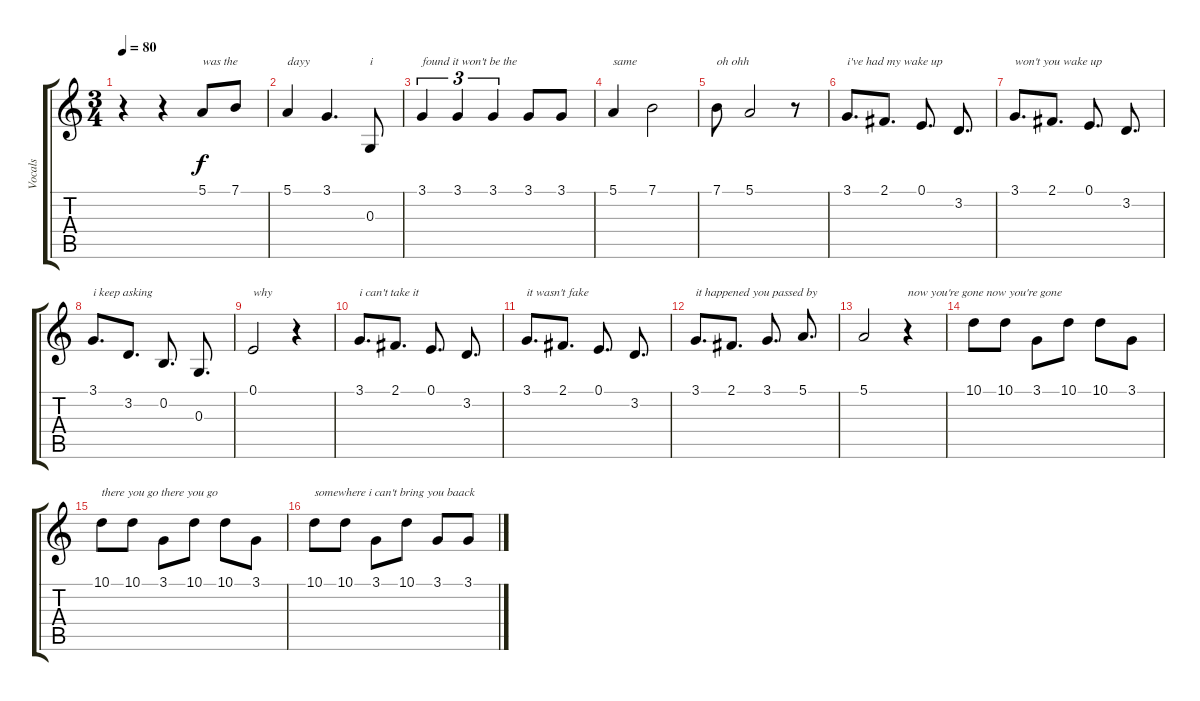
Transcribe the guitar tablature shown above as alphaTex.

\track ("Vocals" "Vocals") {instrument clarinet}
\staff {score tabs}
\tuning (E4 B3 G3 D3 A2 E2) {hide}
\ts (3 4)
\tempo 80
\clef g2
\ks c
r.4{dy f} r.4 5.1.8{txt "was the"} 7.1.8 |
5.1.4{txt "dayy"} 3.1.4{d} 0.3.8{txt "i"} |
3.1.4{tu (3 2) txt "found it won't be the"} 3.1.4{tu (3 2)} 3.1.4{tu (3 2)} 3.1.8 3.1.8 |
5.1.4{txt "same"} 7.1.2 |
7.1.8{txt "oh ohh"} 5.1.2 r.8 |
3.1.8{d txt "i've had my wake up"} 2.1.8{d} 0.1.8{d} 3.2.8{d} |
3.1.8{d txt "won't you wake up"} 2.1.8{d} 0.1.8{d} 3.2.8{d} |
3.1.8{d txt "i keep asking"} 3.2.8{d} 0.2.8{d} 0.3.8{d} |
0.1.2{txt "why"} r.4 |
3.1.8{d txt "i can't take it"} 2.1.8{d} 0.1.8{d} 3.2.8{d} |
3.1.8{d txt "it wasn't fake"} 2.1.8{d} 0.1.8{d} 3.2.8{d} |
3.1.8{d txt "it happened you passed by"} 2.1.8{d} 3.1.8{d} 5.1.8{d} |
5.1.2 r.4{txt "now you're gone now you're gone"} |
10.1.8 10.1.8 3.1.8 10.1.8 10.1.8 3.1.8 |
10.1.8{txt "there you go there you go"} 10.1.8 3.1.8 10.1.8 10.1.8 3.1.8 |
10.1.8{txt "somewhere i can't bring you baack"} 10.1.8 3.1.8 10.1.8 3.1.8 3.1.8
